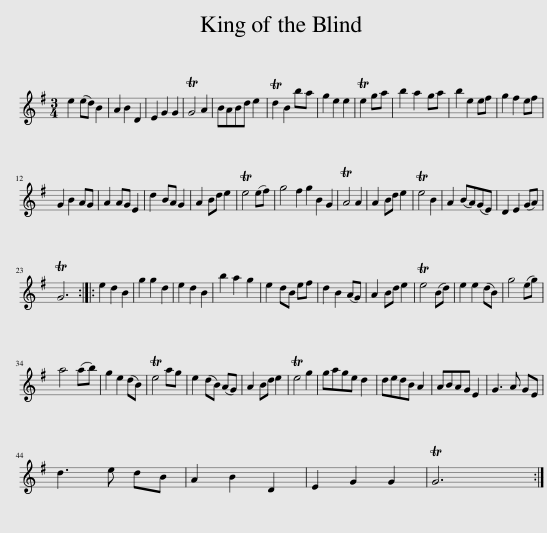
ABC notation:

X:1
L:1/8
M:3/4
I:linebreak $
K:G
V:1 treble
V:1
 e2 (ed) B2 | A2 B2 D2 | E2 G2 G2 | TG4 A2 | BABd e2 | %5
 Td2 B2 ba | g2 e2 e2 | Te2 ga | b2 a2 ga | b2 e2 ef | %10
 g2 f2 ef |$ G2 B2 AG | A2 AG E2 | d2 BA G2 | A2 Bd e2 | %15
 Te4 (ef) | g4 f2 g2 B2 G2 | TA4 A2 | A2 Bd e2 | Te4 B2 | %20
 A2 (BA)(GE) | D2 E2 (GA) |$ TG6 :: e2 d2 B2 | g2 g2 d2 | %25
 e2 d2 B2 | b2 a2 g2 | e2 dB ef | d2 B2 (AG) | A2 Bd e2 | %30
 Te4 (Bd) | e2 e2 (dB) | g4 (eg) |$ a4 (ab) | g2 e2 (dB) | %35
 Te4 ag | e2 (dB) (AG) | A2 Bd e2 | Te4 g2 | gage d2 | %40
 dedB A2 | ABAG E2 | G3 A GE |$ d3 e dB | A2 B2 D2 | %45
 E2 G2 G2 | TG6 :| %47
